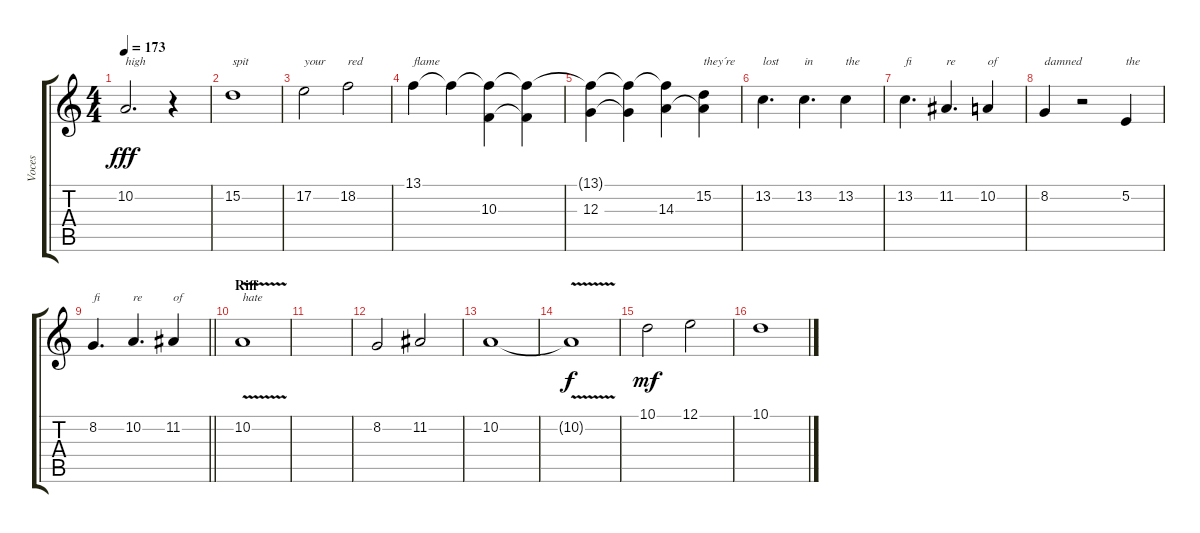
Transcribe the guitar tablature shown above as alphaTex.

\track ("Voces" "Voces") {instrument stringensemble1}
\staff {score tabs}
\tuning (E4 B3 G3 D3 A2 E2) {hide}
\ts (4 4)
\tempo 173
\clef g2
\ks c
10.2.2{d txt "high" dy fff} r.4 |
15.2.1{txt "spit"} |
17.2.2{txt "your"} 18.2.2{txt "red"} |
13.1.4{txt "flame"} 13.1{t}.4 (13.1{t} 10.3).4 (13.1{t} 10.3{t}).4 |
(13.1{t} 12.3).4 (13.1{t} 12.3{t}).4 (13.1{t} 14.3).4 (15.2 14.3{t}).4{txt "they´re"} |
13.2.4{d txt "lost"} 13.2.4{d txt "in"} 13.2.4{txt "the"} |
13.2.4{d txt "fi"} 11.2.4{d txt "re"} 10.2.4{txt "of"} |
8.2.4{txt "damned"} r.2 5.2.4{txt "the"} |
\barLineRight lightlight
8.2.4{d txt "fi"} 10.2.4{d txt "re"} 11.2.4{txt "of"} |
\section ("" "Riff")
10.2{v}.1{txt "hate"} |
|
8.2.2 11.2.2 |
10.2.1 |
10.2{v t}.1{dy f} |
10.1.2{dy mf} 12.1.2 |
10.1.1
